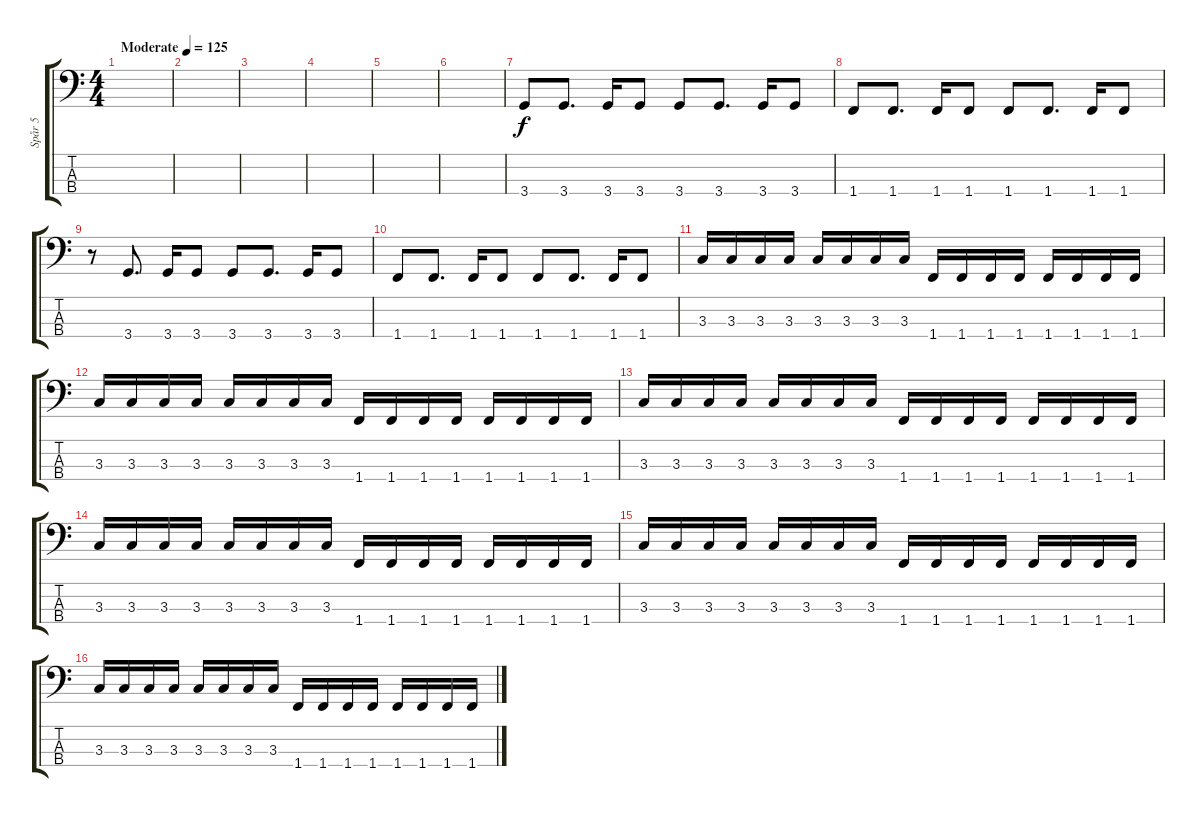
\track ("Spår 5" "Spår 5") {instrument electricbasspick}
\staff {score tabs}
\tuning (G2 D2 A1 E1) {hide}
\ts (4 4)
\tempo (125 "Moderate")
\clef f4
\ks c
|
|
|
|
|
|
3.4.8 3.4.8{d} 3.4.16 3.4.8 3.4.8 3.4.8{d} 3.4.16 3.4.8 |
1.4.8 1.4.8{d} 1.4.16 1.4.8 1.4.8 1.4.8{d} 1.4.16 1.4.8 |
r.8 3.4.8{d} 3.4.16 3.4.8 3.4.8 3.4.8{d} 3.4.16 3.4.8 |
1.4.8 1.4.8{d} 1.4.16 1.4.8 1.4.8 1.4.8{d} 1.4.16 1.4.8 |
3.3.16 3.3.16 3.3.16 3.3.16 3.3.16 3.3.16 3.3.16 3.3.16 1.4.16 1.4.16 1.4.16 1.4.16 1.4.16 1.4.16 1.4.16 1.4.16 |
3.3.16 3.3.16 3.3.16 3.3.16 3.3.16 3.3.16 3.3.16 3.3.16 1.4.16 1.4.16 1.4.16 1.4.16 1.4.16 1.4.16 1.4.16 1.4.16 |
3.3.16 3.3.16 3.3.16 3.3.16 3.3.16 3.3.16 3.3.16 3.3.16 1.4.16 1.4.16 1.4.16 1.4.16 1.4.16 1.4.16 1.4.16 1.4.16 |
3.3.16 3.3.16 3.3.16 3.3.16 3.3.16 3.3.16 3.3.16 3.3.16 1.4.16 1.4.16 1.4.16 1.4.16 1.4.16 1.4.16 1.4.16 1.4.16 |
3.3.16 3.3.16 3.3.16 3.3.16 3.3.16 3.3.16 3.3.16 3.3.16 1.4.16 1.4.16 1.4.16 1.4.16 1.4.16 1.4.16 1.4.16 1.4.16 |
3.3.16 3.3.16 3.3.16 3.3.16 3.3.16 3.3.16 3.3.16 3.3.16 1.4.16 1.4.16 1.4.16 1.4.16 1.4.16 1.4.16 1.4.16 1.4.16
